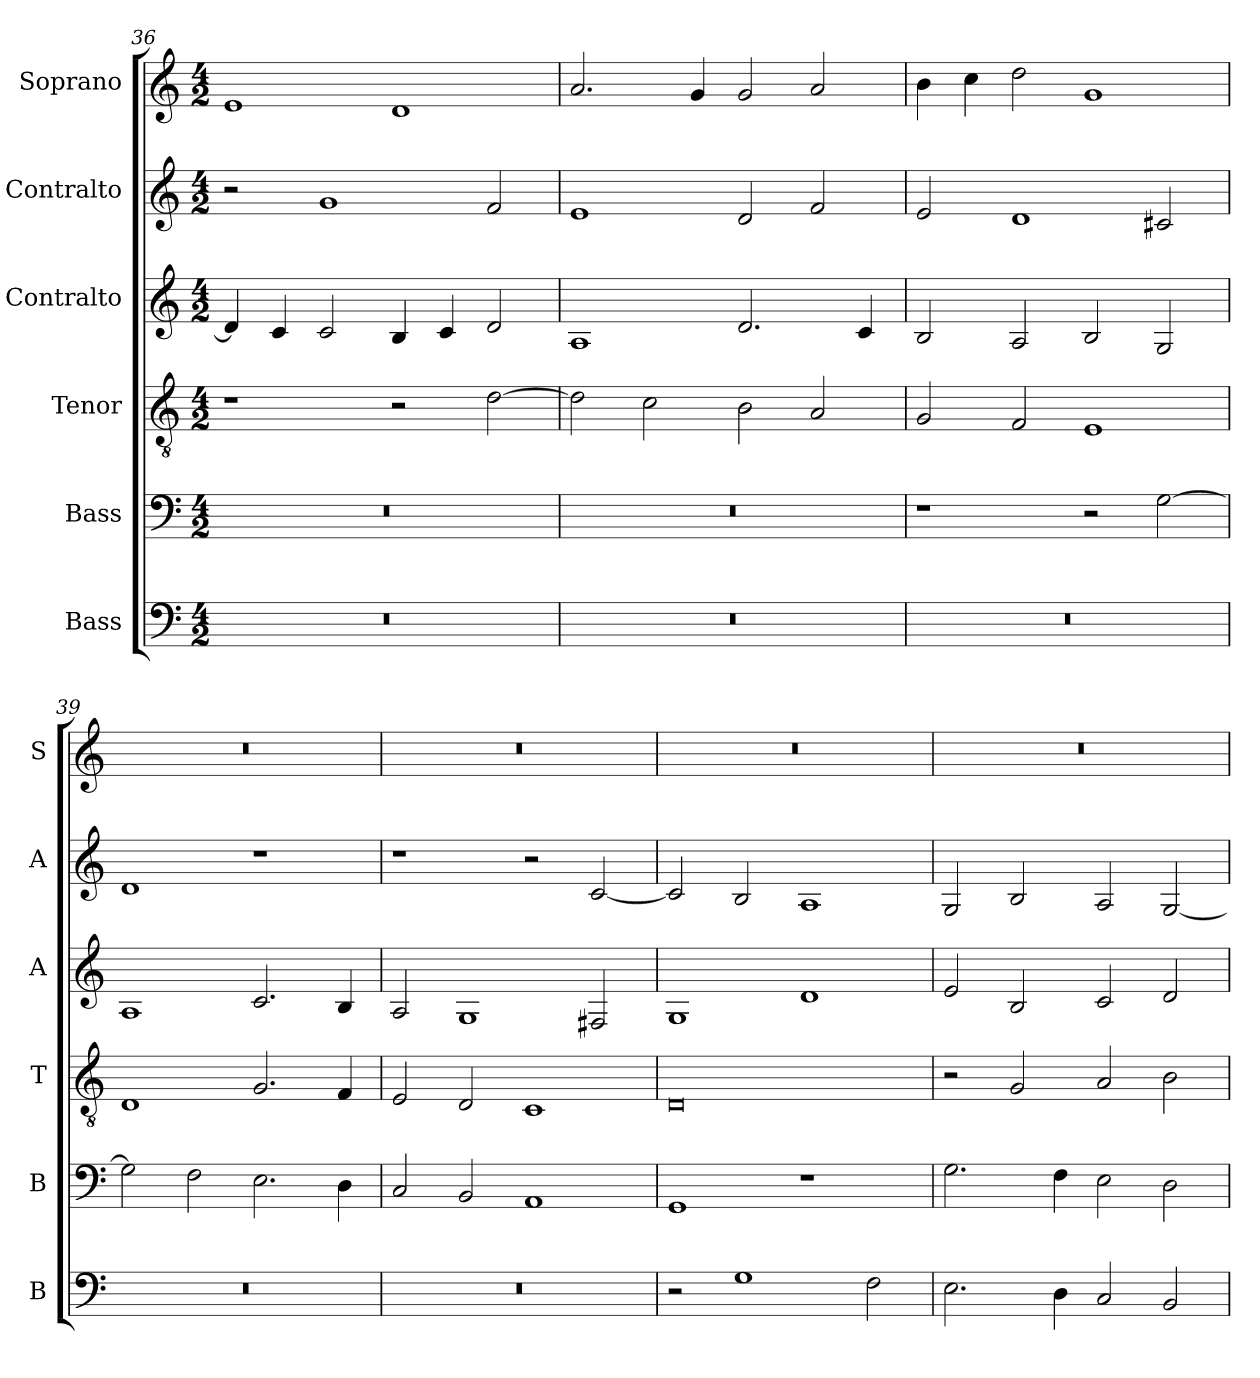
**kern	**kern	**kern	**kern	**kern	**kern
*part6	*part5	*part4	*part3	*part2	*part1
*staff6	*staff5	*staff4	*staff3	*staff2	*staff1
*I"Bass	*I"Bass	*I"Tenor	*I"Contralto	*I"Contralto	*I"Soprano
*I'B	*I'B	*I'T	*I'A	*I'A	*I'S
*clefF4	*clefF4	*clefGv2	*clefG2	*clefG2	*clefG2
*k[]	*k[]	*k[]	*k[]	*k[]	*k[]
*G:mix	*G:mix	*G:mix	*G:mix	*G:mix	*G:mix
*M4/2	*M4/2	*M4/2	*M4/2	*M4/2	*M4/2
=36	=36	=36	=36	=36	=36
0r	0r	1r	4d]	2r	1e
.	.	.	4c	.	.
.	.	.	2c	1g	.
.	.	2r	4B	.	1d
.	.	.	4c	.	.
.	.	[2d	2d	2f	.
=37	=37	=37	=37	=37	=37
0r	0r	2d]	1A	1e	2.a
.	.	2c	.	.	.
.	.	.	.	.	4g
.	.	2B	2.d	2d	2g
.	.	2A	.	2f	2a
.	.	.	4c	.	.
=38	=38	=38	=38	=38	=38
0r	1r	2G	2B	2e	4b
.	.	.	.	.	4cc
.	.	2F	2A	1d	2dd
.	2r	1E	2B	.	1g
.	[2G	.	2G	2c#X	.
=39	=39	=39	=39	=39	=39
0r	2G]	1D	1A	1d	0r
.	2F	.	.	.	.
.	2.E	2.G	2.c	1r	.
.	4D	4F	4B	.	.
=40	=40	=40	=40	=40	=40
0r	2C	2E	2A	1r	0r
.	2BB	2D	1G	.	.
.	1AA	1C	.	2r	.
.	.	.	2F#X	[2c	.
=41	=41	=41	=41	=41	=41
2r	1GG	0D	1G	2c]	0r
1G	.	.	.	2B	.
.	1r	.	1d	1A	.
2F	.	.	.	.	.
=42	=42	=42	=42	=42	=42
2.E	2.G	2r	2e	2G	0r
.	.	2G	2B	2B	.
4D	4F	.	.	.	.
2C	2E	2A	2c	2A	.
2BB	2D	2B	2d	[2G	.
=	=	=	=	=	=
*-	*-	*-	*-	*-	*-
